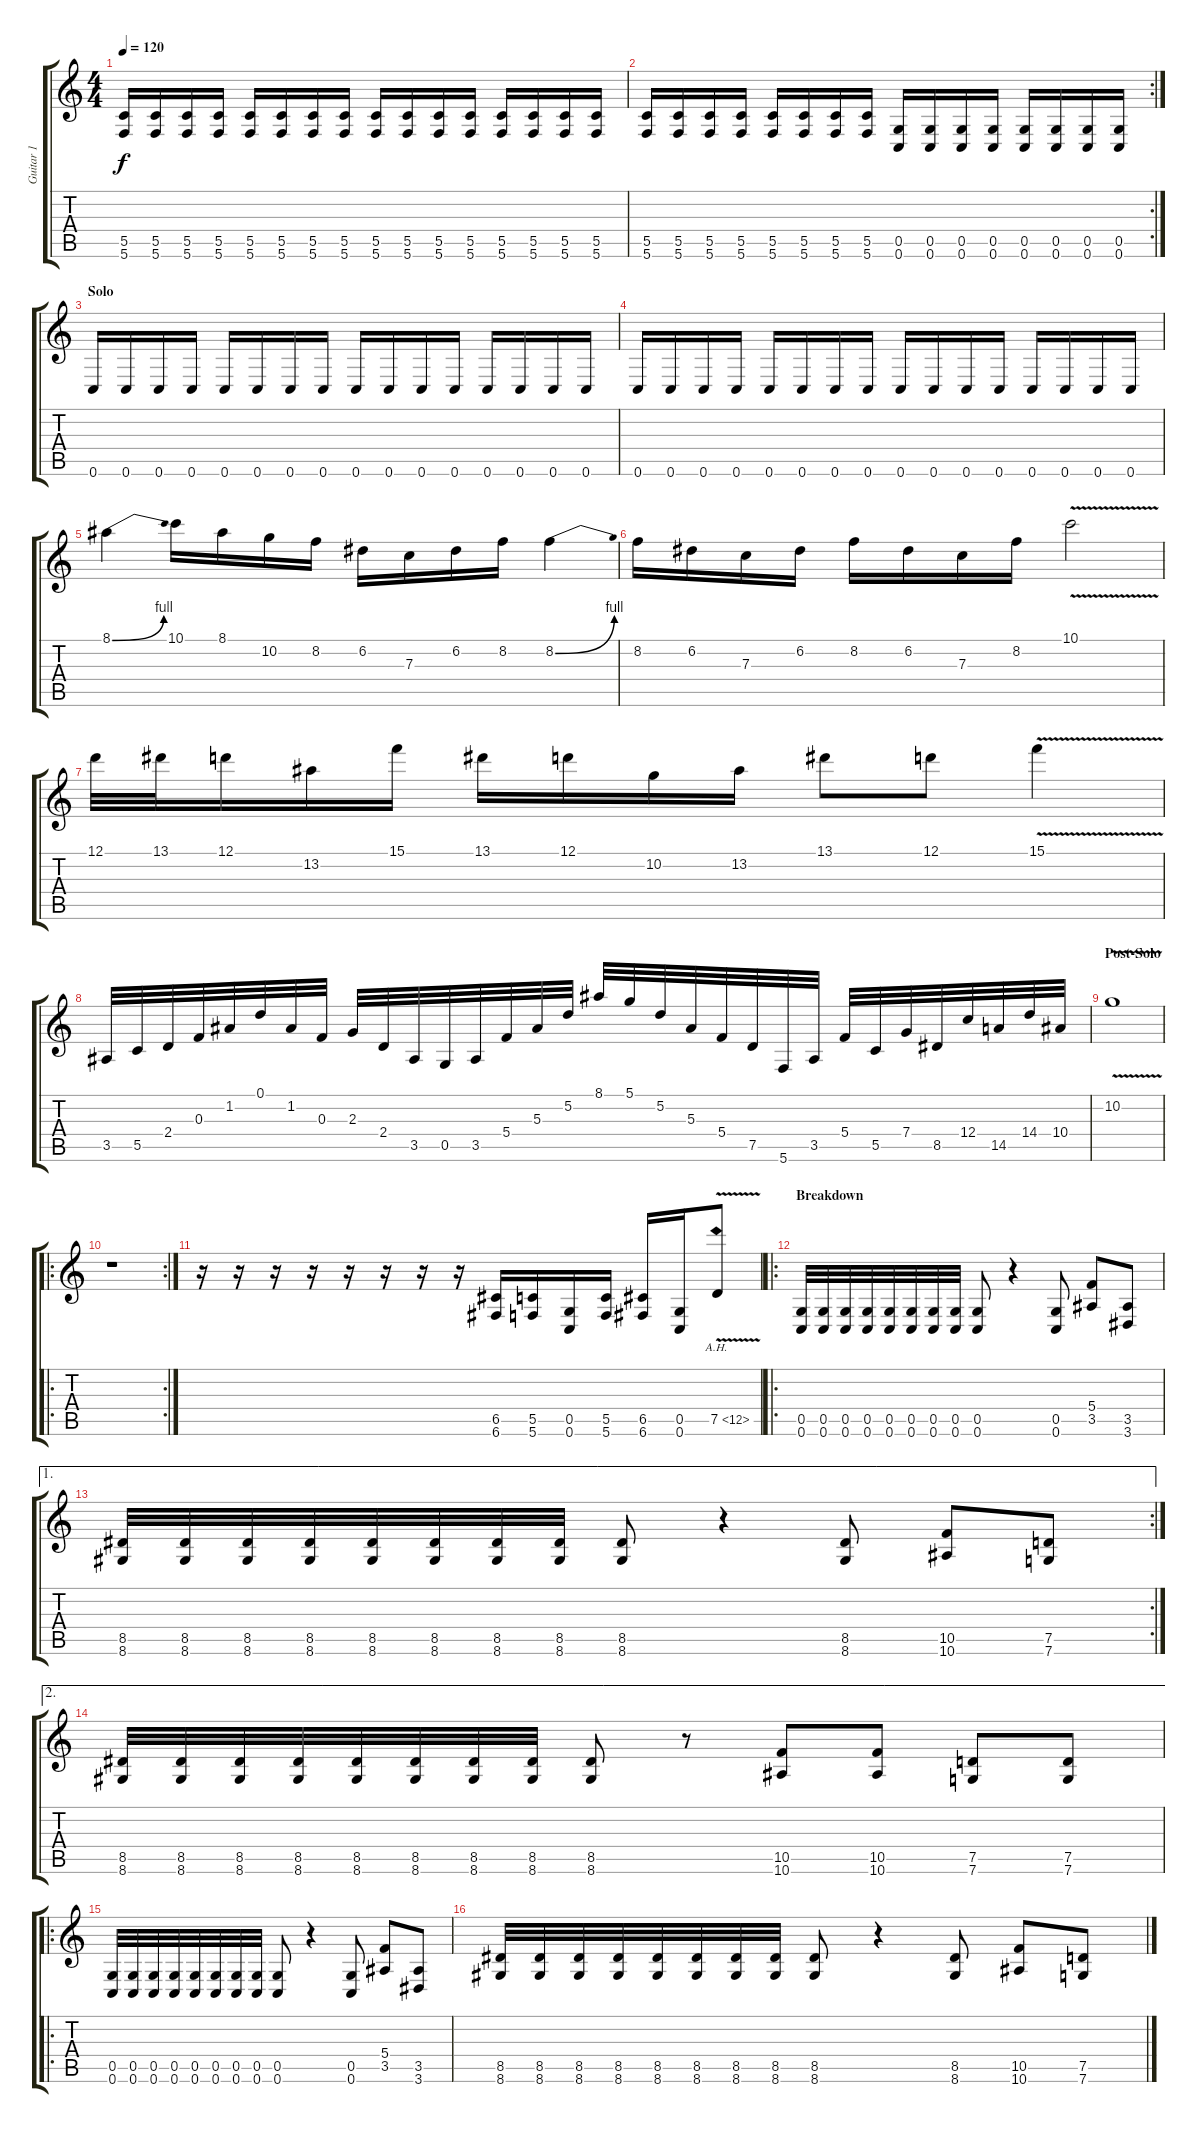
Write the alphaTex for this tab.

\track ("Guitar 1" "Guitar 1") {instrument distortionguitar}
\staff {score tabs}
\tuning (D4 A3 F3 C3 G2 C2) {hide}
\ts (4 4)
\tempo 120
\clef g2
\ks c
(5.5 5.6).16{dy f} (5.5 5.6).16 (5.5 5.6).16 (5.5 5.6).16 (5.5 5.6).16 (5.5 5.6).16 (5.5 5.6).16 (5.5 5.6).16 (5.5 5.6).16 (5.5 5.6).16 (5.5 5.6).16 (5.5 5.6).16 (5.5 5.6).16 (5.5 5.6).16 (5.5 5.6).16 (5.5 5.6).16 |
\rc 2
(5.5 5.6).16 (5.5 5.6).16 (5.5 5.6).16 (5.5 5.6).16 (5.5 5.6).16 (5.5 5.6).16 (5.5 5.6).16 (5.5 5.6).16 (0.5 0.6).16 (0.5 0.6).16 (0.5 0.6).16 (0.5 0.6).16 (0.5 0.6).16 (0.5 0.6).16 (0.5 0.6).16 (0.5 0.6).16 |
\section ("" "Solo")
0.6.16 0.6.16 0.6.16 0.6.16 0.6.16 0.6.16 0.6.16 0.6.16 0.6.16 0.6.16 0.6.16 0.6.16 0.6.16 0.6.16 0.6.16 0.6.16 |
0.6.16 0.6.16 0.6.16 0.6.16 0.6.16 0.6.16 0.6.16 0.6.16 0.6.16 0.6.16 0.6.16 0.6.16 0.6.16 0.6.16 0.6.16 0.6.16 |
8.1{be (bend 0 0 60 4)}.4{volume 16} 10.1.16 8.1.16 10.2.16 8.2.16 6.2.16 7.3.16 6.2.16 8.2.16 8.2{be (bend 0 0 60 4)}.4 |
8.2.16 6.2.16 7.3.16 6.2.16 8.2.16 6.2.16 7.3.16 8.2.16 10.1{v}.2 |
12.1.32 13.1.32 12.1.16 13.2.16 15.1.16 13.1.16 12.1.16 10.2.16 13.2.16 13.1.8 12.1.8 15.1{v}.4 |
3.5.32 5.5.32 2.4.32 0.3.32 1.2.32 0.1.32 1.2.32 0.3.32 2.3.32 2.4.32 3.5.32 0.5.32 3.5.32 5.4.32 5.3.32 5.2.32 8.1.32 5.1.32 5.2.32 5.3.32 5.4.32 7.5.32 5.6.32 3.5.32 5.4.32 5.5.32 7.4.32 8.5.32 12.4.32 14.5.32 14.4.32 10.4.32 |
\section ("" "Post-Solo")
10.2{v}.1 |
\ro
\rc 2
r.1{volume 13} |
r.16 r.16 r.16 r.16 r.16 r.16 r.16 r.16 (6.5 6.6).16 (5.5 5.6).16 (0.5 0.6).16 (5.5 5.6).16 (6.5 6.6).16 (0.5 0.6).16 7.5{ah 5 v}.8 |
\ro
\section ("" "Breakdown")
(0.5 0.6).32 (0.5 0.6).32 (0.5 0.6).32 (0.5 0.6).32 (0.5 0.6).32 (0.5 0.6).32 (0.5 0.6).32 (0.5 0.6).32 (0.5 0.6).8 r.4 (0.5 0.6).8 (5.4 3.5).8 (3.5 3.6).8 |
\ae 1
\rc 2
(8.5 8.6).32 (8.5 8.6).32 (8.5 8.6).32 (8.5 8.6).32 (8.5 8.6).32 (8.5 8.6).32 (8.5 8.6).32 (8.5 8.6).32 (8.5 8.6).8 r.4 (8.5 8.6).8 (10.5 10.6).8 (7.5 7.6).8 |
\ae 2
(8.5 8.6).32 (8.5 8.6).32 (8.5 8.6).32 (8.5 8.6).32 (8.5 8.6).32 (8.5 8.6).32 (8.5 8.6).32 (8.5 8.6).32 (8.5 8.6).8 r.8 (10.5 10.6).8 (10.5 10.6).8 (7.5 7.6).8 (7.5 7.6).8 |
\ro
(0.5 0.6).32 (0.5 0.6).32 (0.5 0.6).32 (0.5 0.6).32 (0.5 0.6).32 (0.5 0.6).32 (0.5 0.6).32 (0.5 0.6).32 (0.5 0.6).8 r.4 (0.5 0.6).8 (5.4 3.5).8 (3.5 3.6).8 |
(8.5 8.6).32 (8.5 8.6).32 (8.5 8.6).32 (8.5 8.6).32 (8.5 8.6).32 (8.5 8.6).32 (8.5 8.6).32 (8.5 8.6).32 (8.5 8.6).8 r.4 (8.5 8.6).8 (10.5 10.6).8 (7.5 7.6).8
